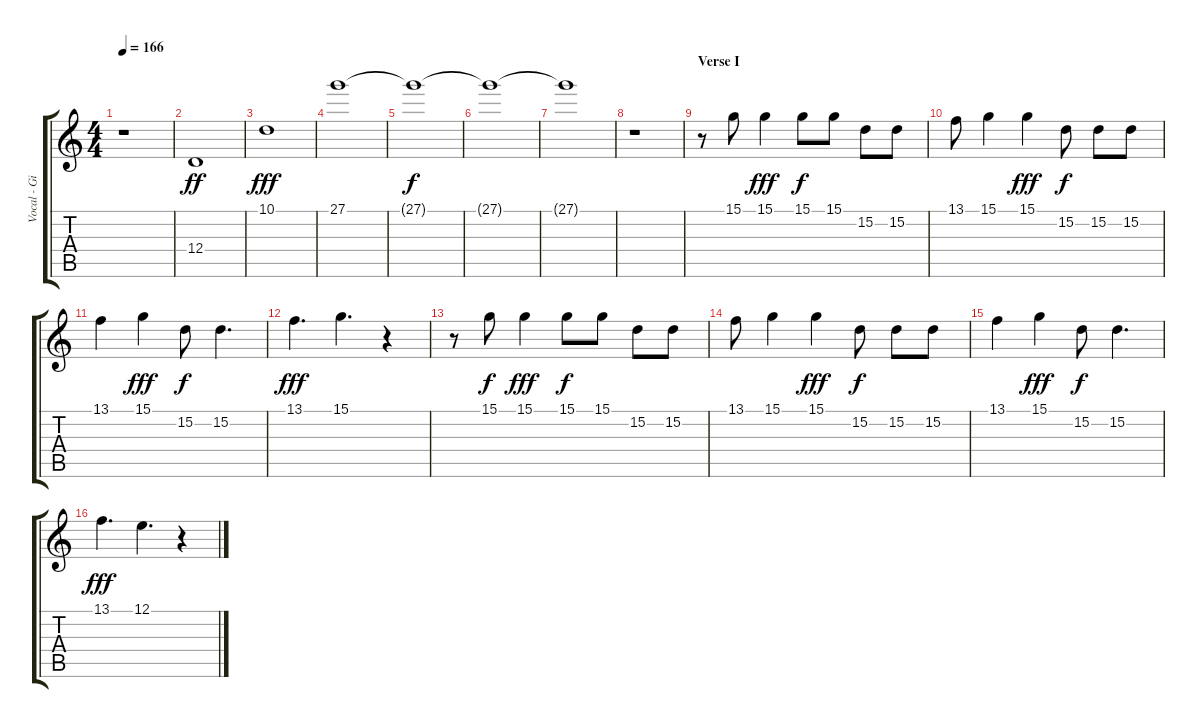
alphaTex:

\track ("Vocal - Gillan" "Vocal - Gi") {instrument lead2sawtooth}
\staff {score tabs}
\tuning (E4 B3 G3 D3 A2 E2) {hide}
\ts (4 4)
\tempo 166
\clef g2
\ks c
r.1{dy ff} |
12.4.1 |
10.1.1{dy fff} |
27.1.1 |
27.1{t}.1{dy f} |
27.1{t}.1 |
27.1{t}.1 |
r.1 |
\section ("" "Verse I")
r.8 15.1.8{volume 13} 15.1.4{dy fff} 15.1.8{dy f} 15.1.8 15.2.8 15.2.8 |
13.1.8 15.1.4 15.1.4{dy fff} 15.2.8{dy f} 15.2.8 15.2.8 |
13.1.4 15.1.4{dy fff} 15.2.8{dy f} 15.2.4{d} |
13.1.4{d dy fff} 15.1.4{d} r.4 |
r.8 15.1.8{dy f} 15.1.4{dy fff} 15.1.8{dy f} 15.1.8 15.2.8 15.2.8 |
13.1.8 15.1.4 15.1.4{dy fff} 15.2.8{dy f} 15.2.8 15.2.8 |
13.1.4 15.1.4{dy fff} 15.2.8{dy f} 15.2.4{d} |
13.1.4{d dy fff} 12.1.4{d} r.4
